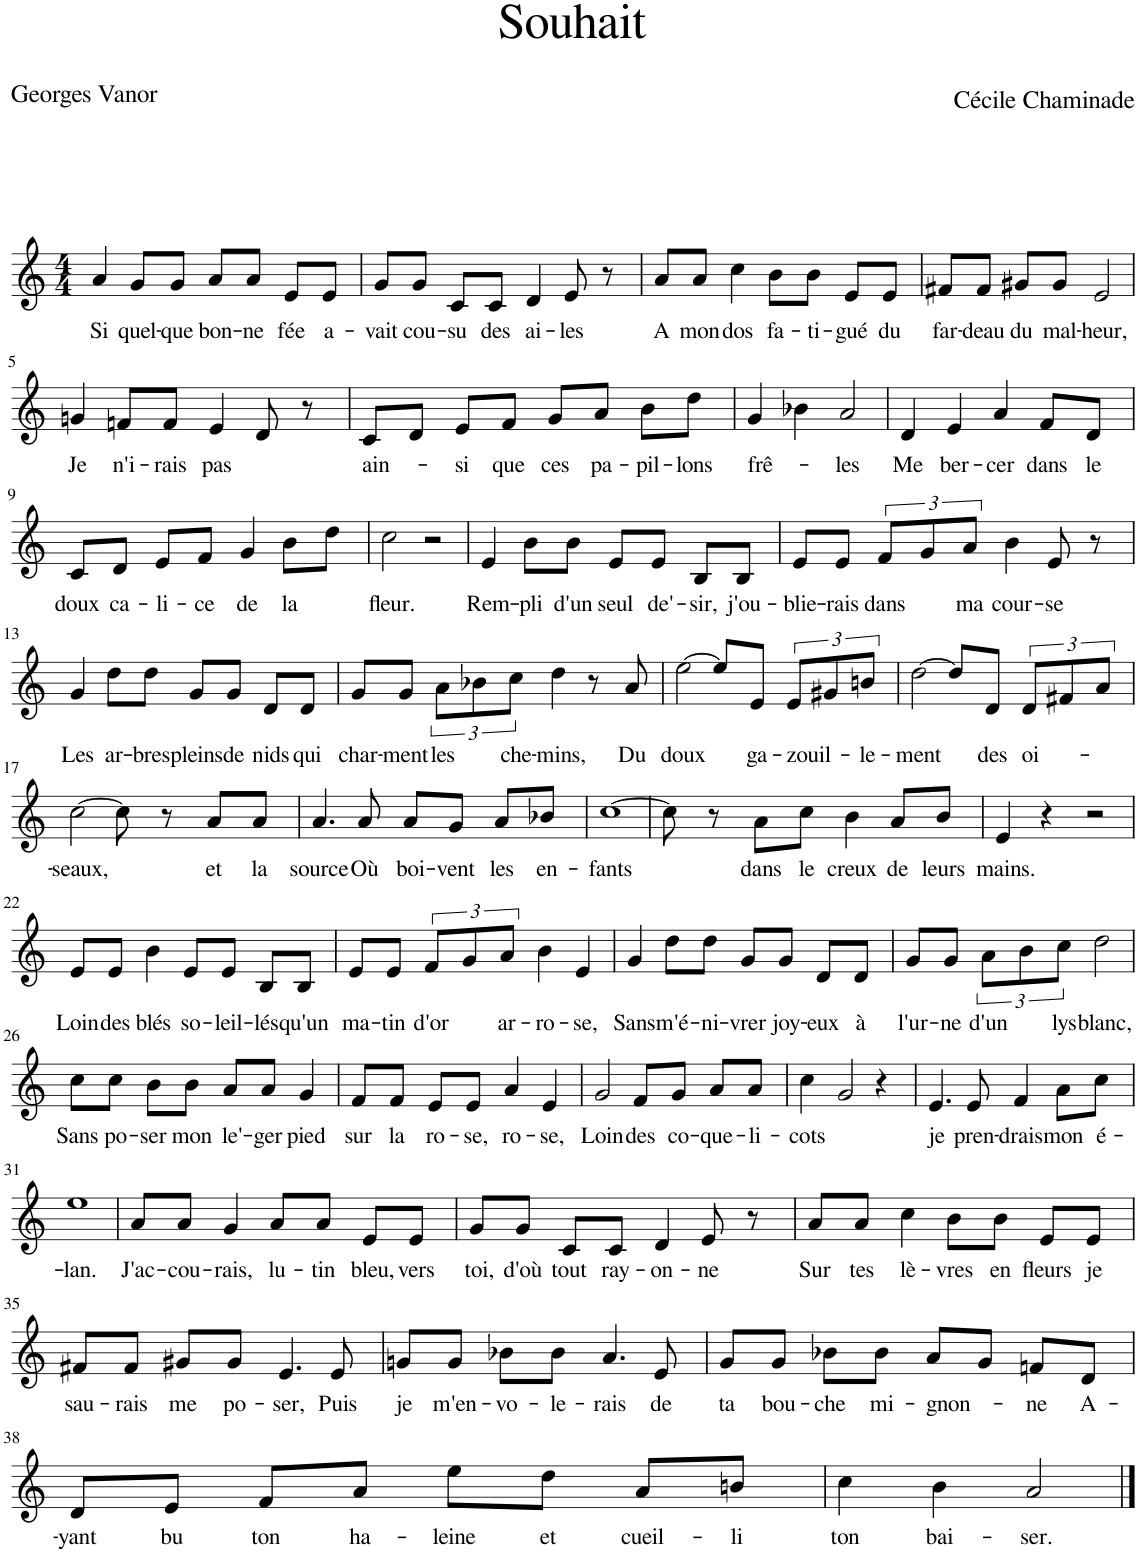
**kern	**text
*part1	*part1
*staff1	*staff1
*I"Piano	*
*I'Pno	*
*clefG2	*
*k[]	*
*M4/4	*
=1	=1
!	!LO:LY:b
4a/	Si
!	!LO:LY:b
8g/L	quel-
!	!LO:LY:b
8g/J	-que
!	!LO:LY:b
8a/L	bon-
!	!LO:LY:b
8a/J	-ne
!	!LO:LY:b
8e/L	fée
!	!LO:LY:b
8e/J	a-
=2	=2
!	!LO:LY:b
8g/L	-vait
!	!LO:LY:b
8g/J	cou-
!	!LO:LY:b
8c/L	-su
!	!LO:LY:b
8c/J	des
!	!LO:LY:b
4d/	ai-
!	!LO:LY:b
8e/	-les
8r	.
=3	=3
!	!LO:LY:b
8a/L	A
!	!LO:LY:b
8a/J	mon
!	!LO:LY:b
4cc\	dos
!	!LO:LY:b
8b\L	fa-
!	!LO:LY:b
8b\J	-ti-
!	!LO:LY:b
8e/L	-gué
!	!LO:LY:b
8e/J	du
=4	=4
!	!LO:LY:b
8f#X/L	far-
!	!LO:LY:b
8f#/J	-deau
!	!LO:LY:b
8g#X/L	du
!	!LO:LY:b
8g#/J	mal-
!	!LO:LY:b
2e/	-heur,
!!LO:LB:g=z
=5	=5
!	!LO:LY:b
4gn/	Je
!	!LO:LY:b
8fn/L	n'i-
!	!LO:LY:b
8f/J	-rais
!	!LO:LY:b
4e/	pas
8d/	.
8r	.
=6	=6
!	!LO:LY:b
8c/L	ain-
8d/J	.
!	!LO:LY:b
8e/L	-si
!	!LO:LY:b
8f/J	que
!	!LO:LY:b
8g/L	ces
!	!LO:LY:b
8a/J	pa-
!	!LO:LY:b
8b\L	-pil-
!	!LO:LY:b
8dd\J	-lons
=7	=7
!	!LO:LY:b
4g/	frê-
4b-X\	.
!	!LO:LY:b
2a/	-les
=8	=8
!	!LO:LY:b
4d/	Me
!	!LO:LY:b
4e/	ber-
!	!LO:LY:b
4a/	-cer
!	!LO:LY:b
8f/L	dans
!	!LO:LY:b
8d/J	le
!!LO:LB:g=z
=9	=9
!	!LO:LY:b
8c/L	doux
!	!LO:LY:b
8d/J	ca-
!	!LO:LY:b
8e/L	-li-
!	!LO:LY:b
8f/J	-ce
!	!LO:LY:b
4g/	de
!	!LO:LY:b
8b\L	la
8dd\J	.
=10	=10
!	!LO:LY:b
2cc\	fleur.
2r	.
=11	=11
!	!LO:LY:b
4e/	Rem-
!	!LO:LY:b
8b\L	-pli
!	!LO:LY:b
8b\J	d'un
!	!LO:LY:b
8e/L	seul
!	!LO:LY:b
8e/J	de'-
!	!LO:LY:b
8B/L	-sir,
!	!LO:LY:b
8B/J	j'ou-
=12	=12
!	!LO:LY:b
8e/L	-blie-
!	!LO:LY:b
8e/J	-rais
!	!LO:LY:b
12f/L	dans
12g/	.
!	!LO:LY:b
12a/J	ma
!	!LO:LY:b
4b\	cour-
!	!LO:LY:b
8e/	-se
8r	.
!!LO:LB:g=z
=13	=13
!	!LO:LY:b
4g/	Les
!	!LO:LY:b
8dd\L	ar-
!	!LO:LY:b
8dd\J	-bres
!	!LO:LY:b
8g/L	pleins
!	!LO:LY:b
8g/J	de
!	!LO:LY:b
8d/L	nids
!	!LO:LY:b
8d/J	qui
=14	=14
!	!LO:LY:b
8g/L	char-
!	!LO:LY:b
8g/J	-ment
!	!LO:LY:b
12a\L	les
12b-X\	.
!	!LO:LY:b
12cc\J	che-
!	!LO:LY:b
4dd\	-mins,
8r	.
!	!LO:LY:b
8a/	Du
=15	=15
!	!LO:LY:b
[2ee\	doux
8ee/L]	.
!	!LO:LY:b
8e/J	ga-
!	!LO:LY:b
12e/L	-zouil-
12g#X/	.
!	!LO:LY:b
12bn/J	-le-
=16	=16
!	!LO:LY:b
[2dd\	-ment
8dd/L]	.
!	!LO:LY:b
8d/J	des
!	!LO:LY:b
12d/L	oi-
12f#X/	.
12a/J	.
!!LO:LB:g=z
=17	=17
!	!LO:LY:b
[2cc\	-seaux,
8cc\]	.
8r	.
!	!LO:LY:b
8a/L	et
!	!LO:LY:b
8a/J	la
=18	=18
!	!LO:LY:b
4.a/	source
!	!LO:LY:b
8a/	Où
!	!LO:LY:b
8a/L	boi-
!	!LO:LY:b
8g/J	-vent
!	!LO:LY:b
8a/L	les
!	!LO:LY:b
8b-X/J	en-
=19	=19
!	!LO:LY:b
[1cc	-fants
=20	=20
8cc\]	.
8r	.
!	!LO:LY:b
8a\L	dans
!	!LO:LY:b
8cc\J	le
!	!LO:LY:b
4b\	creux
!	!LO:LY:b
8a/L	de
!	!LO:LY:b
8b/J	leurs
=21	=21
!	!LO:LY:b
4e/	mains.
4r	.
2r	.
!!LO:LB:g=z
=22	=22
!	!LO:LY:b
8e/L	Loin
!	!LO:LY:b
8e/J	des
!	!LO:LY:b
4b\	blés
!	!LO:LY:b
8e/L	so-
!	!LO:LY:b
8e/J	-leil-
!	!LO:LY:b
8B/L	-lés
!	!LO:LY:b
8B/J	qu'un
=23	=23
!	!LO:LY:b
8e/L	ma-
!	!LO:LY:b
8e/J	-tin
!	!LO:LY:b
12f/L	d'or
12g/	.
!	!LO:LY:b
12a/J	ar-
!	!LO:LY:b
4b\	-ro-
!	!LO:LY:b
4e/	se,
=24	=24
!	!LO:LY:b
4g/	Sans
!	!LO:LY:b
8dd\L	m'é-
!	!LO:LY:b
8dd\J	-ni-
!	!LO:LY:b
8g/L	-vrer
!	!LO:LY:b
8g/J	joy-
!	!LO:LY:b
8d/L	-eux
!	!LO:LY:b
8d/J	à
=25	=25
!	!LO:LY:b
8g/L	l'ur-
!	!LO:LY:b
8g/J	-ne
!	!LO:LY:b
12a\L	d'un
12b\	.
!	!LO:LY:b
12cc\J	lys
!	!LO:LY:b
2dd\	blanc,
!!LO:LB:g=z
=26	=26
!	!LO:LY:b
8cc\L	Sans
!	!LO:LY:b
8cc\J	po-
!	!LO:LY:b
8b\L	-ser
!	!LO:LY:b
8b\J	mon
!	!LO:LY:b
8a/L	le'-
!	!LO:LY:b
8a/J	-ger
!	!LO:LY:b
4g/	pied
=27	=27
!	!LO:LY:b
8f/L	sur
!	!LO:LY:b
8f/J	la
!	!LO:LY:b
8e/L	ro-
!	!LO:LY:b
8e/J	-se,
!	!LO:LY:b
4a/	ro-
!	!LO:LY:b
4e/	-se,
=28	=28
!	!LO:LY:b
2g/	Loin
!	!LO:LY:b
8f/L	des
!	!LO:LY:b
8g/J	co-
!	!LO:LY:b
8a/L	-que-
!	!LO:LY:b
8a/J	-li-
=29	=29
!	!LO:LY:b
4cc\	-cots
2g/	.
4r	.
=30	=30
!	!LO:LY:b
4.e/	je
!	!LO:LY:b
8e/	pren-
!	!LO:LY:b
4f/	-drais
!	!LO:LY:b
8a\L	mon
!	!LO:LY:b
8cc\J	é-
!!LO:LB:g=z
=31	=31
!	!LO:LY:b
1ee	-lan.
=32	=32
!	!LO:LY:b
8a/L	J'ac-
!	!LO:LY:b
8a/J	-cou-
!	!LO:LY:b
4g/	-rais,
!	!LO:LY:b
8a/L	lu-
!	!LO:LY:b
8a/J	-tin
!	!LO:LY:b
8e/L	bleu,
!	!LO:LY:b
8e/J	vers
=33	=33
!	!LO:LY:b
8g/L	toi,
!	!LO:LY:b
8g/J	d'où
!	!LO:LY:b
8c/L	tout
!	!LO:LY:b
8c/J	ray-
!	!LO:LY:b
4d/	-on-
!	!LO:LY:b
8e/	-ne
8r	.
=34	=34
!	!LO:LY:b
8a/L	Sur
!	!LO:LY:b
8a/J	tes
!	!LO:LY:b
4cc\	lè-
!	!LO:LY:b
8b\L	vres
!	!LO:LY:b
8b\J	en
!	!LO:LY:b
8e/L	fleurs
!	!LO:LY:b
8e/J	je
!!LO:LB:g=z
=35	=35
!	!LO:LY:b
8f#X/L	sau-
!	!LO:LY:b
8f#/J	-rais
!	!LO:LY:b
8g#X/L	me
!	!LO:LY:b
8g#/J	po-
!	!LO:LY:b
4.e/	-ser,
!	!LO:LY:b
8e/	Puis
=36	=36
!	!LO:LY:b
8gn/L	je
!	!LO:LY:b
8g/J	m'en-
!	!LO:LY:b
8b-X\L	-vo-
!	!LO:LY:b
8b-\J	-le-
!	!LO:LY:b
4.a/	-rais
!	!LO:LY:b
8e/	de
=37	=37
!	!LO:LY:b
8g/L	ta
!	!LO:LY:b
8g/J	bou-
!	!LO:LY:b
8b-X\L	-che
!	!LO:LY:b
8b-\J	mi-
!	!LO:LY:b
8a/L	-gnon-
8g/J	.
!	!LO:LY:b
8fn/L	-ne
!	!LO:LY:b
8d/J	A-
!!LO:LB:g=z
=38	=38
!	!LO:LY:b
8d/L	-yant
!	!LO:LY:b
8e/J	bu
!	!LO:LY:b
8f/L	ton
!	!LO:LY:b
8a/J	ha-
!	!LO:LY:b
8ee\L	-leine
!	!LO:LY:b
8dd\J	et
!	!LO:LY:b
8a/L	cueil-
!	!LO:LY:b
8bn/J	-li
=39	=39
!	!LO:LY:b
4cc\	ton
!	!LO:LY:b
4b\	bai-
!	!LO:LY:b
2a/	-ser.
==	==
*-	*-
